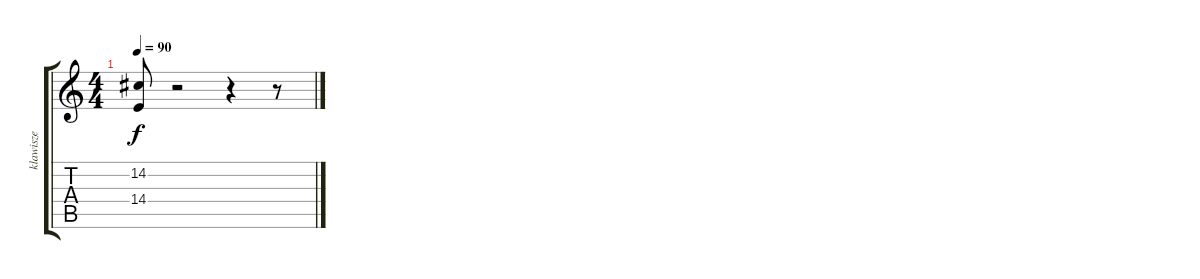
\track ("klawisze" "klawisze") {instrument voiceoohs}
\staff {score tabs}
\tuning (E4 B3 G3 D3 A2 E2) {hide}
\ts (4 4)
\tempo 90
\clef g2
\ks c
(14.2 14.4).8{dy f} r.2 r.4 r.8
